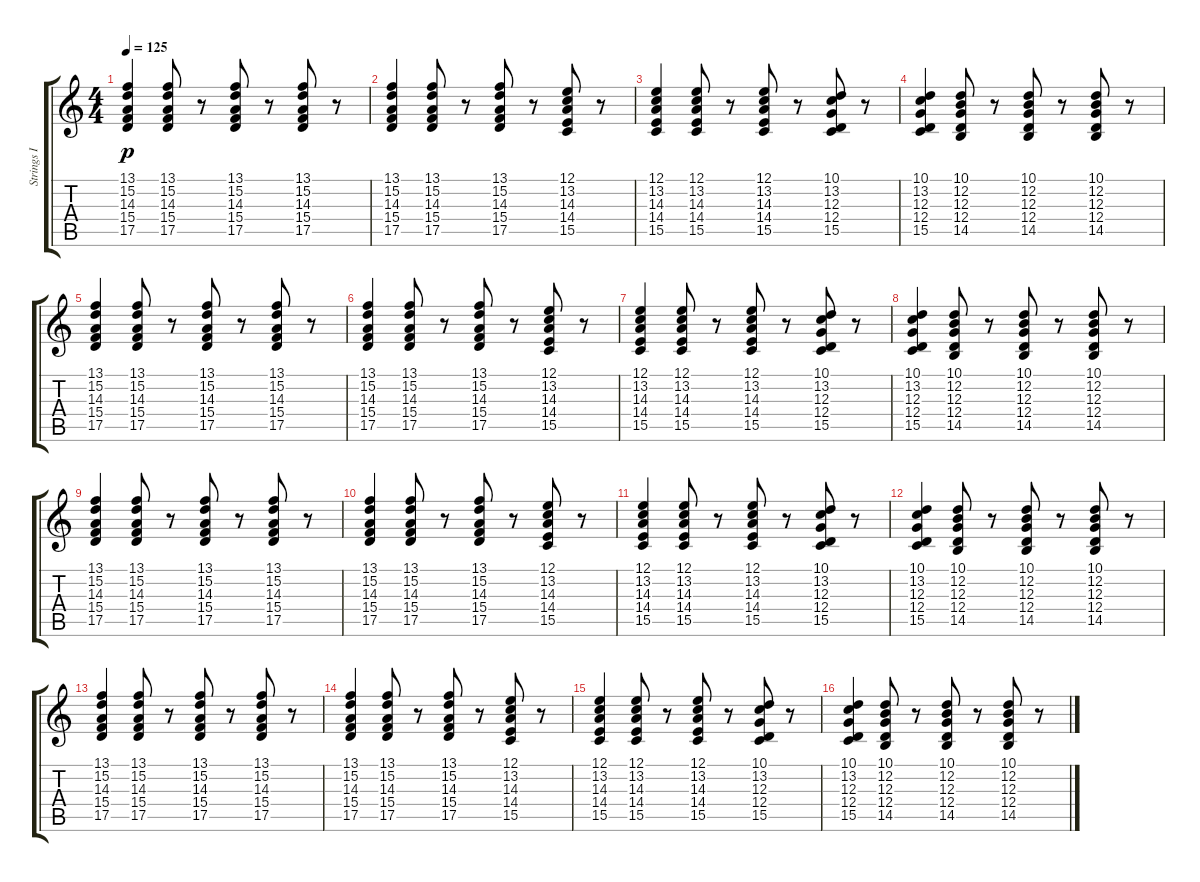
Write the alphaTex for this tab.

\track ("Strings I" "Strings I") {instrument pad8sweep}
\staff {score tabs}
\tuning (E4 B3 G3 D3 A2 E2) {hide}
\ts (4 4)
\tempo 125
\clef g2
\ks c
(13.1 15.2 14.3 15.4 17.5).4{dy p} (13.1 15.2 14.3 15.4 17.5).8 r.8 (13.1 15.2 14.3 15.4 17.5).8 r.8 (13.1 15.2 14.3 15.4 17.5).8 r.8 |
(13.1 15.2 14.3 15.4 17.5).4 (13.1 15.2 14.3 15.4 17.5).8 r.8 (13.1 15.2 14.3 15.4 17.5).8 r.8 (12.1 13.2 14.3 14.4 15.5).8 r.8 |
(12.1 13.2 14.3 14.4 15.5).4 (12.1 13.2 14.3 14.4 15.5).8 r.8 (12.1 13.2 14.3 14.4 15.5).8 r.8 (10.1 13.2 12.3 12.4 15.5).8 r.8 |
(10.1 13.2 12.3 12.4 15.5).4 (10.1 12.2 12.3 12.4 14.5).8 r.8 (10.1 12.2 12.3 12.4 14.5).8 r.8 (10.1 12.2 12.3 12.4 14.5).8 r.8 |
(13.1 15.2 14.3 15.4 17.5).4 (13.1 15.2 14.3 15.4 17.5).8 r.8 (13.1 15.2 14.3 15.4 17.5).8 r.8 (13.1 15.2 14.3 15.4 17.5).8 r.8 |
(13.1 15.2 14.3 15.4 17.5).4 (13.1 15.2 14.3 15.4 17.5).8 r.8 (13.1 15.2 14.3 15.4 17.5).8 r.8 (12.1 13.2 14.3 14.4 15.5).8 r.8 |
(12.1 13.2 14.3 14.4 15.5).4 (12.1 13.2 14.3 14.4 15.5).8 r.8 (12.1 13.2 14.3 14.4 15.5).8 r.8 (10.1 13.2 12.3 12.4 15.5).8 r.8 |
(10.1 13.2 12.3 12.4 15.5).4 (10.1 12.2 12.3 12.4 14.5).8 r.8 (10.1 12.2 12.3 12.4 14.5).8 r.8 (10.1 12.2 12.3 12.4 14.5).8 r.8 |
(13.1 15.2 14.3 15.4 17.5).4 (13.1 15.2 14.3 15.4 17.5).8 r.8 (13.1 15.2 14.3 15.4 17.5).8 r.8 (13.1 15.2 14.3 15.4 17.5).8 r.8 |
(13.1 15.2 14.3 15.4 17.5).4 (13.1 15.2 14.3 15.4 17.5).8 r.8 (13.1 15.2 14.3 15.4 17.5).8 r.8 (12.1 13.2 14.3 14.4 15.5).8 r.8 |
(12.1 13.2 14.3 14.4 15.5).4 (12.1 13.2 14.3 14.4 15.5).8 r.8 (12.1 13.2 14.3 14.4 15.5).8 r.8 (10.1 13.2 12.3 12.4 15.5).8 r.8 |
(10.1 13.2 12.3 12.4 15.5).4 (10.1 12.2 12.3 12.4 14.5).8 r.8 (10.1 12.2 12.3 12.4 14.5).8 r.8 (10.1 12.2 12.3 12.4 14.5).8 r.8 |
(13.1 15.2 14.3 15.4 17.5).4 (13.1 15.2 14.3 15.4 17.5).8 r.8 (13.1 15.2 14.3 15.4 17.5).8 r.8 (13.1 15.2 14.3 15.4 17.5).8 r.8 |
(13.1 15.2 14.3 15.4 17.5).4 (13.1 15.2 14.3 15.4 17.5).8 r.8 (13.1 15.2 14.3 15.4 17.5).8 r.8 (12.1 13.2 14.3 14.4 15.5).8 r.8 |
(12.1 13.2 14.3 14.4 15.5).4 (12.1 13.2 14.3 14.4 15.5).8 r.8 (12.1 13.2 14.3 14.4 15.5).8 r.8 (10.1 13.2 12.3 12.4 15.5).8 r.8 |
(10.1 13.2 12.3 12.4 15.5).4 (10.1 12.2 12.3 12.4 14.5).8 r.8 (10.1 12.2 12.3 12.4 14.5).8 r.8 (10.1 12.2 12.3 12.4 14.5).8 r.8
